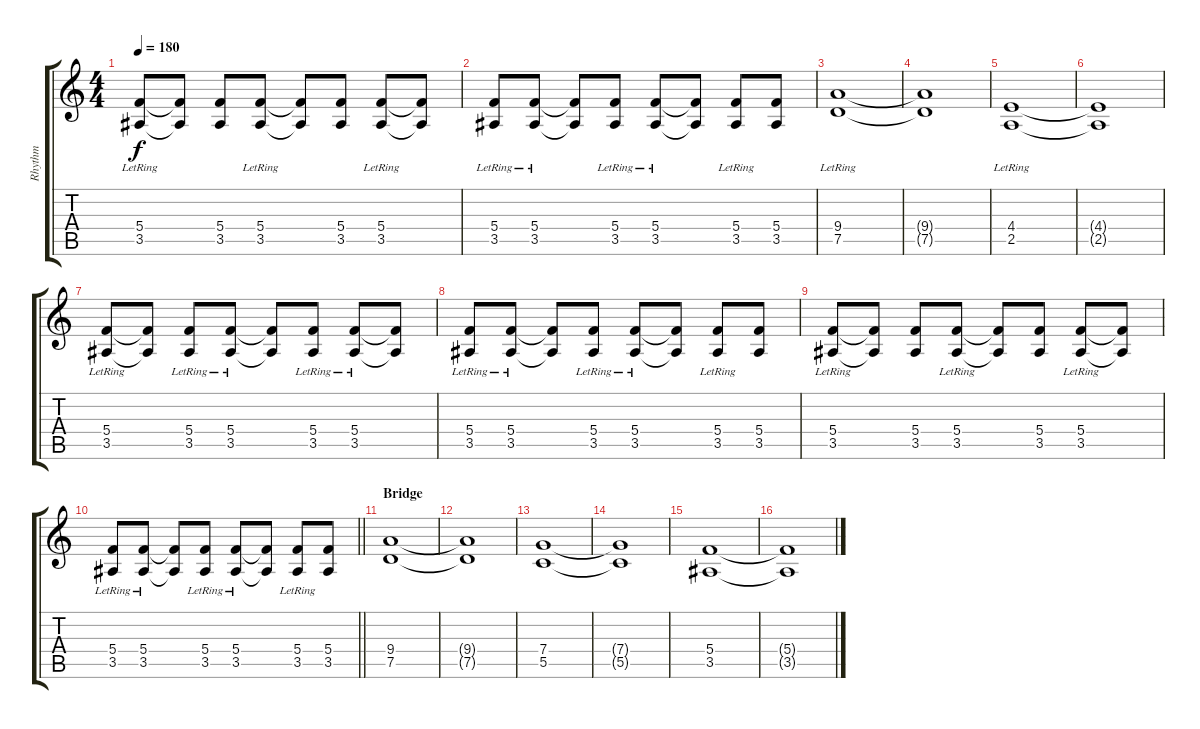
\track ("Rhythm" "Rhythm") {instrument distortionguitar}
\staff {score tabs}
\tuning (D4 A3 F3 C3 G2 C2) {hide}
\ts (4 4)
\tempo 180
\clef g2
\ks c
(5.4{lr} 3.5{lr}).8{dy f} (5.4{t} 3.5{t}).8 (5.4 3.5).8 (5.4{lr} 3.5{lr}).8 (5.4{t} 3.5{t}).8 (5.4 3.5).8 (5.4{lr} 3.5{lr}).8 (5.4{t} 3.5{t}).8 |
(5.4{lr} 3.5{lr}).8 (5.4{lr} 3.5{lr}).8 (5.4{t} 3.5{t}).8 (5.4{lr} 3.5{lr}).8 (5.4{lr} 3.5{lr}).8 (5.4{t} 3.5{t}).8 (5.4{lr} 3.5{lr}).8 (5.4 3.5).8 |
(9.4{lr} 7.5{lr}).1 |
(9.4{t} 7.5{t}).1 |
(4.4{lr} 2.5{lr}).1 |
(4.4{t} 2.5{t}).1 |
(5.4{lr} 3.5{lr}).8 (5.4{t} 3.5{t}).8 (5.4{lr} 3.5{lr}).8 (5.4{lr} 3.5{lr}).8 (5.4{t} 3.5{t}).8 (5.4{lr} 3.5{lr}).8 (5.4{lr} 3.5{lr}).8 (5.4{t} 3.5{t}).8 |
(5.4{lr} 3.5{lr}).8 (5.4{lr} 3.5{lr}).8 (5.4{t} 3.5{t}).8 (5.4{lr} 3.5{lr}).8 (5.4{lr} 3.5{lr}).8 (5.4{t} 3.5{t}).8 (5.4{lr} 3.5{lr}).8 (5.4 3.5).8 |
(5.4{lr} 3.5{lr}).8 (5.4{t} 3.5{t}).8 (5.4 3.5).8 (5.4{lr} 3.5{lr}).8 (5.4{t} 3.5{t}).8 (5.4 3.5).8 (5.4{lr} 3.5{lr}).8 (5.4{t} 3.5{t}).8 |
\barLineRight lightlight
(5.4{lr} 3.5{lr}).8 (5.4{lr} 3.5{lr}).8 (5.4{t} 3.5{t}).8 (5.4{lr} 3.5{lr}).8 (5.4{lr} 3.5{lr}).8 (5.4{t} 3.5{t}).8 (5.4{lr} 3.5{lr}).8 (5.4 3.5).8 |
\section ("" "Bridge")
(9.4 7.5).1 |
(9.4{t} 7.5{t}).1 |
(7.4 5.5).1 |
(7.4{t} 5.5{t}).1 |
(5.4 3.5).1 |
(5.4{t} 3.5{t}).1
